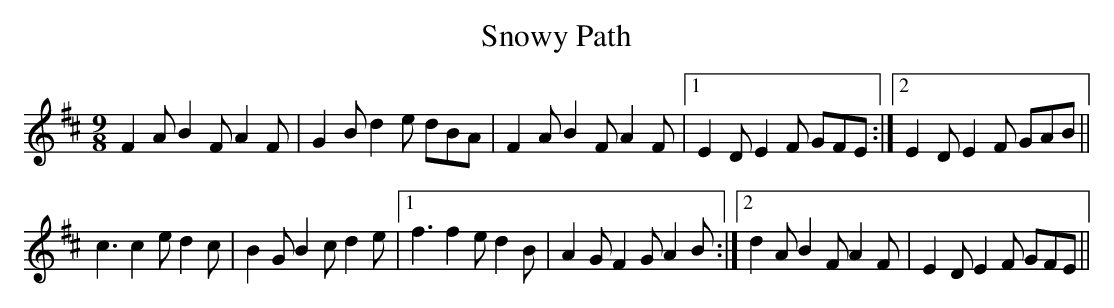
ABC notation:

X:1
T:Snowy Path
M:9/8
L:1/8
K:D
F2A B2F A2F|G2B d2e dBA|F2A B2F A2F|1E2D E2F GFE:|2E2D E2F GAB||
c3 c2e d2c|B2G B2c d2e|1f3 f2e d2B|A2G F2G A2B:|2d2A B2F A2F|E2D E2F GFE ||
